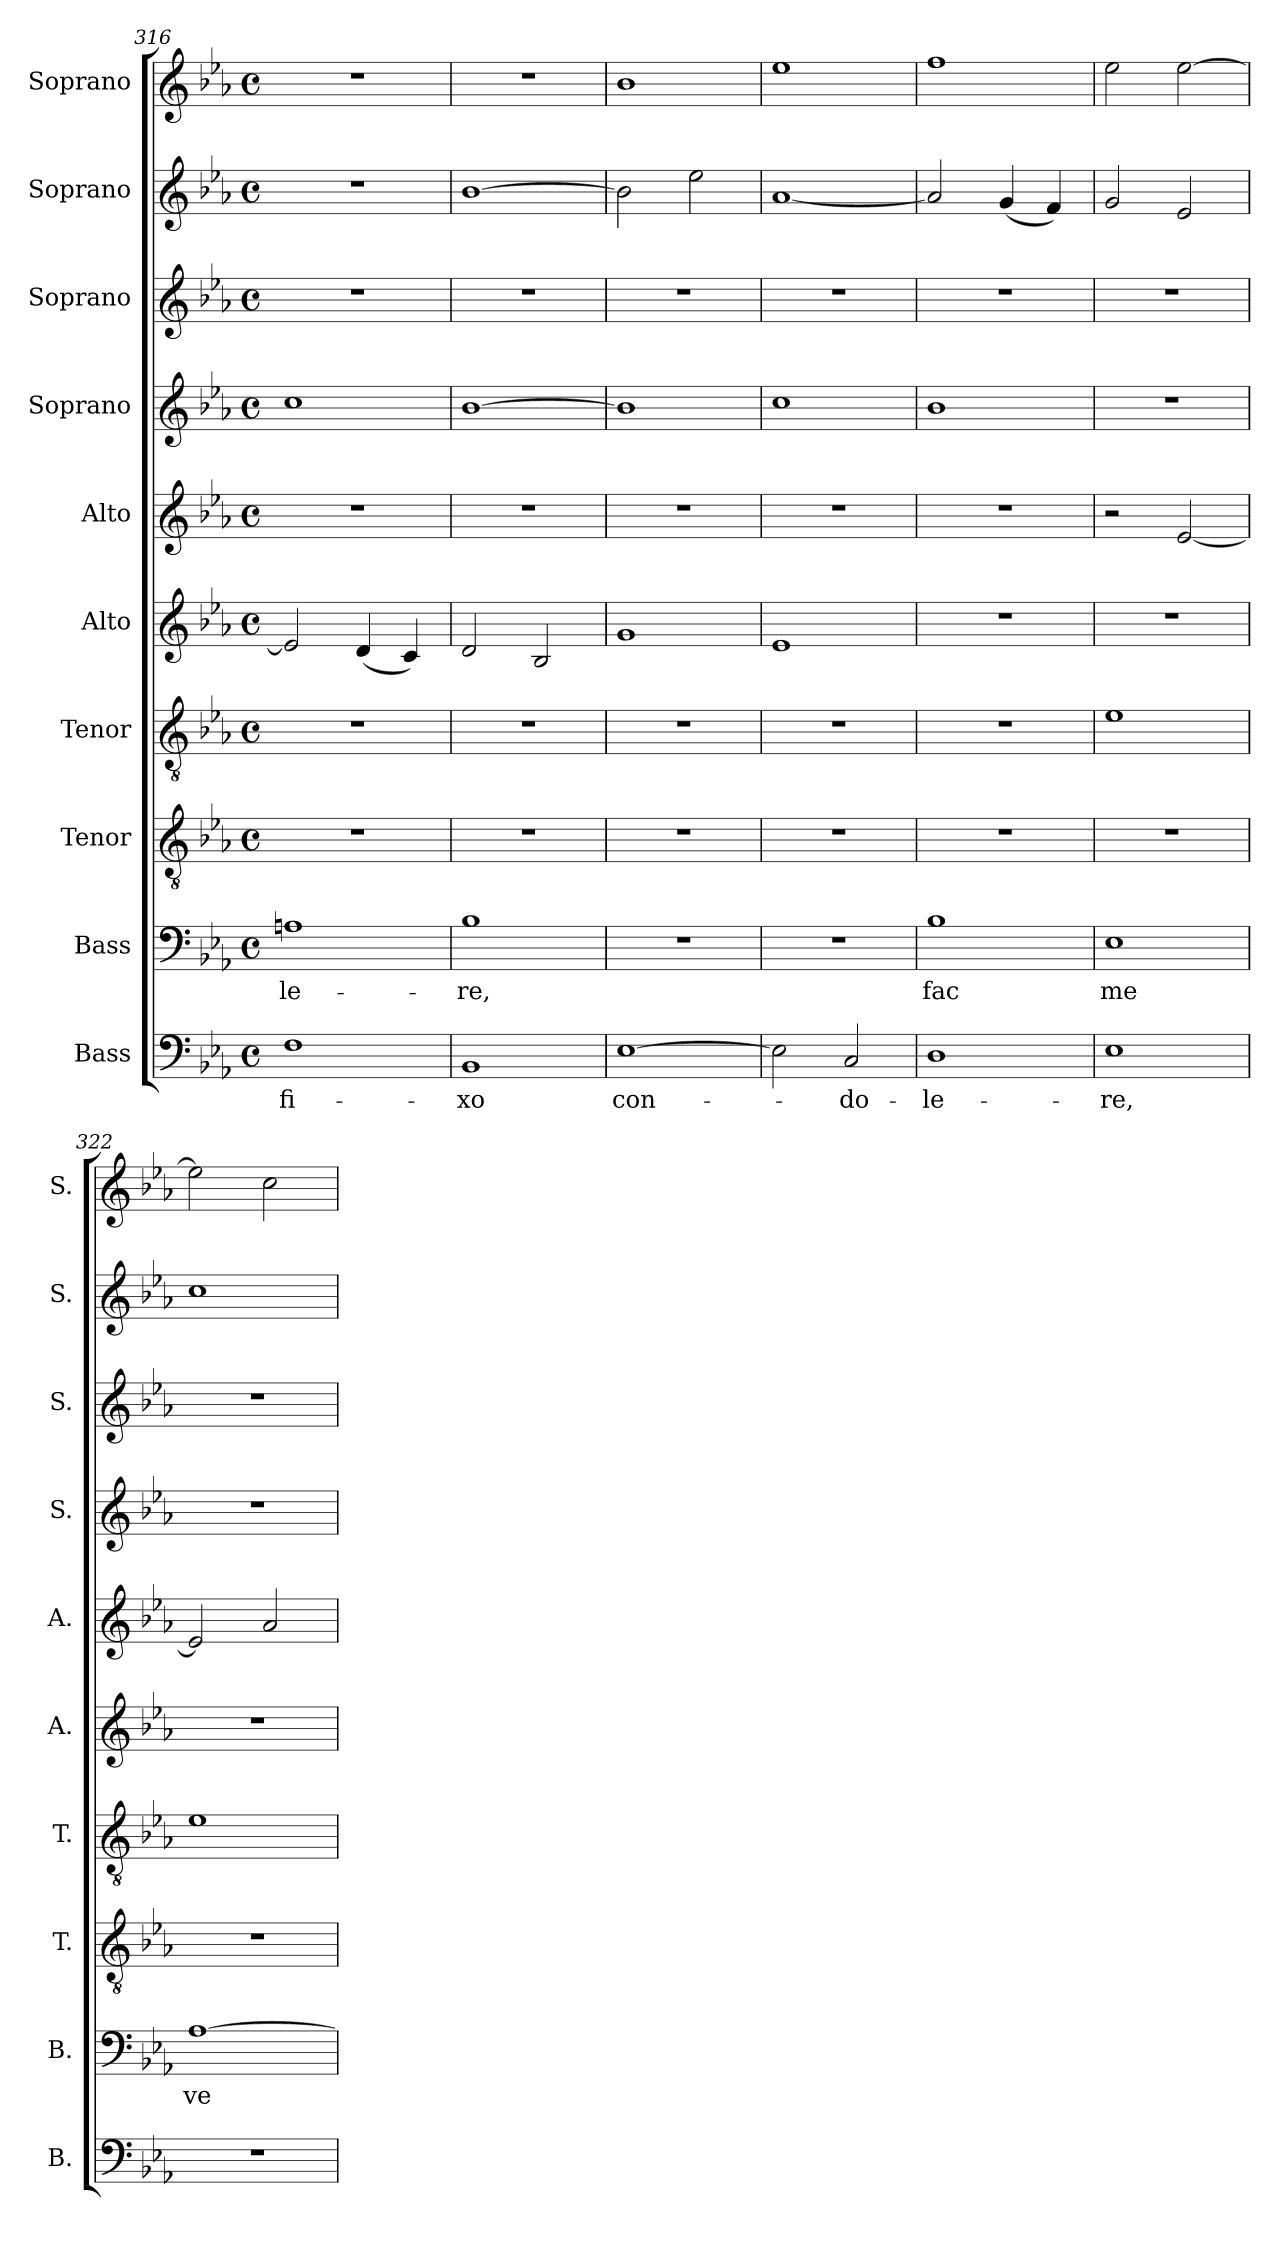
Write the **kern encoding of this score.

**kern	**text	**kern	**text	**kern	**kern	**kern	**kern	**kern	**kern	**kern	**kern
*part10	*part10	*part9	*part9	*part8	*part7	*part6	*part5	*part4	*part3	*part2	*part1
*staff10	*staff10	*staff9	*staff9	*staff8	*staff7	*staff6	*staff5	*staff4	*staff3	*staff2	*staff1
*I"Bass	*	*I"Bass	*	*I"Tenor	*I"Tenor	*I"Alto	*I"Alto	*I"Soprano	*I"Soprano	*I"Soprano	*I"Soprano
*I'B.	*	*I'B.	*	*I'T.	*I'T.	*I'A.	*I'A.	*I'S.	*I'S.	*I'S.	*I'S.
*clefF4	*	*clefF4	*	*clefGv2	*clefGv2	*clefG2	*clefG2	*clefG2	*clefG2	*clefG2	*clefG2
*k[b-e-a-]	*	*k[b-e-a-]	*	*k[b-e-a-]	*k[b-e-a-]	*k[b-e-a-]	*k[b-e-a-]	*k[b-e-a-]	*k[b-e-a-]	*k[b-e-a-]	*k[b-e-a-]
*M4/4	*	*M4/4	*	*M4/4	*M4/4	*M4/4	*M4/4	*M4/4	*M4/4	*M4/4	*M4/4
*met(c)	*	*met(c)	*	*met(c)	*met(c)	*met(c)	*met(c)	*met(c)	*met(c)	*met(c)	*met(c)
=316	=316	=316	=316	=316	=316	=316	=316	=316	=316	=316	=316
1F	-fi-	1An	-le-	1r	1r	2e-/]	1r	1cc	1r	1r	1r
.	.	.	.	.	.	(4d/	.	.	.	.	.
.	.	.	.	.	.	4c/)	.	.	.	.	.
=317	=317	=317	=317	=317	=317	=317	=317	=317	=317	=317	=317
1BB-	-xo	1B-	-re,	1r	1r	2d/	1r	[1b-	1r	[1b-	1r
.	.	.	.	.	.	2B-/	.	.	.	.	.
=318	=318	=318	=318	=318	=318	=318	=318	=318	=318	=318	=318
[1E-	con-	1r	.	1r	1r	1g	1r	1b-]	1r	2b-\]	1b-
.	.	.	.	.	.	.	.	.	.	2ee-\	.
=319	=319	=319	=319	=319	=319	=319	=319	=319	=319	=319	=319
2E-\]	.	1r	.	1r	1r	1e-	1r	1cc	1r	[1a-	1ee-
2C/	-do-	.	.	.	.	.	.	.	.	.	.
!!LO:PB:g=z
=320	=320	=320	=320	=320	=320	=320	=320	=320	=320	=320	=320
1D	-le-	1B-	fac	1r	1r	1r	1r	1b-	1r	2a-/]	1ff
.	.	.	.	.	.	.	.	.	.	(4g/	.
.	.	.	.	.	.	.	.	.	.	4f/)	.
=321	=321	=321	=321	=321	=321	=321	=321	=321	=321	=321	=321
1E-	-re,	1E-	me	1r	1e-	1r	2r	1r	1r	2g/	2ee-\
.	.	.	.	.	.	.	[2e-/	.	.	2e-/	[2ee-\
=322	=322	=322	=322	=322	=322	=322	=322	=322	=322	=322	=322
1r	.	[1A-	ve-	1r	1e-	1r	2e-/]	1r	1r	1cc	2ee-\]
.	.	.	.	.	.	.	2a-/	.	.	.	2cc\
=	=	=	=	=	=	=	=	=	=	=	=
*-	*-	*-	*-	*-	*-	*-	*-	*-	*-	*-	*-
